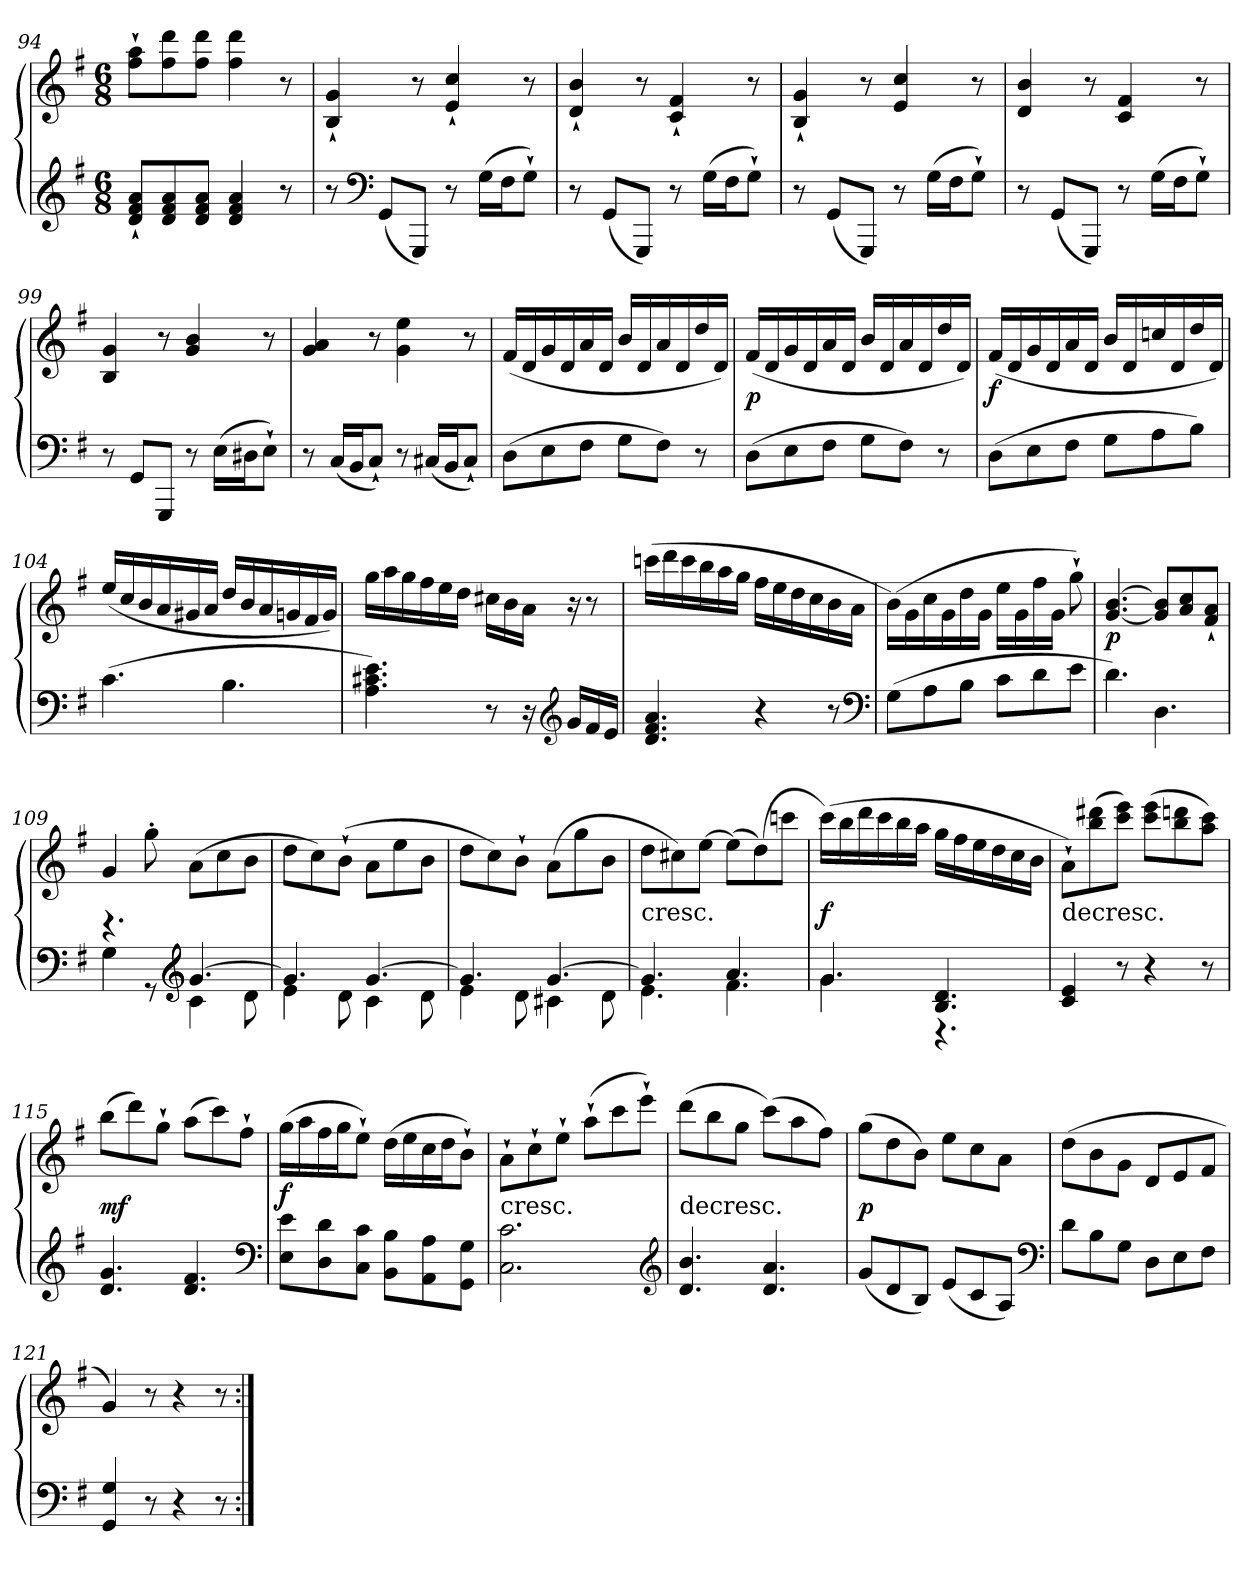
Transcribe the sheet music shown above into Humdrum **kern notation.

**kern	**kern	**dynam
*part1	*part1	*part1
*staff2	*staff1	*staff1/2
*clefG2	*clefG2	*
*k[f#]	*k[f#]	*
*G:	*G:	*
*M6/8	*M6/8	*
=94	=94	=94
8d`/ 8f#`/ 8a`/L	8ff#`\ 8aa`\L	.
8d/ 8f#/ 8a/	8ff#\ 8ddd\	.
8d/ 8f#/ 8a/J	8ff#\ 8ddd\J	.
4d/ 4f#/ 4a/	4ff#\ 4ddd\	.
8r	8r	.
=95	=95	=95
8r	4B`/ 4g`/	.
*clefF4	*	*
(8GG/L	.	.
8GGG/J)	8r	.
8r	4e`/ 4cc`/	.
(16G\LL	.	.
16F#\J	.	.
8G`\J)	8r	.
=96	=96	=96
8r	4d`/ 4b`/	.
(8GG/L	.	.
8GGG/J)	8r	.
8r	4c`/ 4f#`/	.
(16G\LL	.	.
16F#\J	.	.
8G`\J)	8r	.
=97	=97	=97
8r	4B`/ 4g`/	.
(8GG/L	.	.
8GGG/J)	8r	.
8r	4e/ 4cc/	.
(16G\LL	.	.
16F#\J	.	.
8G`\J)	8r	.
=98	=98	=98
8r	4d/ 4b/	.
(8GG/L	.	.
8GGG/J)	8r	.
8r	4c/ 4f#/	.
(16G\LL	.	.
16F#\J	.	.
8G`\J)	8r	.
=99	=99	=99
8r	4B/ 4g/	.
8GG/L	.	.
8GGG/J	8r	.
8r	4g/ 4b/	.
(16E\LL	.	.
16D#X\J	.	.
8E`\J)	8r	.
=100	=100	=100
8r	4g/ 4a/	.
(16C/LL	.	.
16BB/J	.	.
8C`/J)	8r	.
8r	4g\ 4ee\	.
(16C#X/LL	.	.
16BB/J	.	.
8C#`/J)	8r	.
=101	=101	=101
(8D\L	(16f#/LL	.
.	16d/	.
8E\	16g/	.
.	16d/	.
8F#\J	16a/	.
.	16d/JJ	.
8G\L	16b/LL	.
.	16d/	.
8F#\J)	16a/	.
.	16d/	.
8r	16dd/	.
.	16d/JJ)	.
=102	=102	=102
(8D\L	(16f#/LL	p
.	16d/	.
8E\	16g/	.
.	16d/	.
8F#\J	16a/	.
.	16d/JJ	.
8G\L	16b/LL	.
.	16d/	.
8F#\J)	16a/	.
.	16d/	.
8r	16dd/	.
.	16d/JJ)	.
=103	=103	=103
(8D\L	(16f#/LL	f
.	16d/	.
8E\	16g/	.
.	16d/	.
8F#\J	16a/	.
.	16d/JJ	.
8G\L	16b/LL	.
.	16d/	.
8A\	16ccn/	.
.	16d/	.
8B\J)	16dd/	.
.	16d/JJ)	.
=104	=104	=104
(4.c\	(16ee/LL	.
.	16cc/	.
.	16b/	.
.	16a/	.
.	16g#X/	.
.	16a/JJ	.
4.B\	16dd/LL	.
.	16b/	.
.	16a/	.
.	16gn/	.
.	16f#/	.
.	16g/JJ)	.
=105	=105	=105
4.A\ 4.c#X\ 4.e\)	16gg\LL	.
.	16aa\	.
.	16gg\	.
.	16ff#\	.
.	16ee\	.
.	16dd\JJ	.
8r	16cc#X\LL	.
.	16b\	.
16r	16a\JJ	.
*clefG2	*	*
16g/LL	16r	.
16f#/	8r	.
16e/JJ	.	.
=106	=106	=106
4.d/ 4.f#/ 4.a/	(16cccn\LL	.
.	16ddd\	.
.	16ccc\	.
.	16bb\	.
.	16aa\	.
.	16gg\JJ	.
4r	16ff#\LL	.
.	16ee\	.
.	16dd\	.
.	16cc\	.
8r	16b\	.
.	16a\JJ	.
*clefF4	*	*
=107	=107	=107
(8G\L	(16b\LL)	.
.	16g\	.
8A\	16cc\	.
.	16g\	.
8B\J	16dd\	.
.	16g\JJ	.
8c\L	16ee\LL	.
.	16g\	.
8d\	16ff#\	.
.	16g\JJ	.
8e\J	8gg`\)	.
=108	=108	=108
4.d\)	[4.g/ [4.b/	p
4.D\	8g]/ 8b]/L	.
.	8a/ 8cc/	.
.	8f#`/ 8a`/J	.
=109	=109	=109
*^	*	*
4.r	4G\	4g/	.
.	8r	8gg'\	.
*clefG2	*	*	*
[4.g/	4c\	(8a\L	.
.	.	8cc\	.
.	8d\	8b\J	.
=110	=110	=110	=110
4.g/]	4e\	8dd\L	.
.	.	8cc\)	.
.	8d\	(8b`\J	.
[4.g/	4c\	8a\L	.
.	.	8ee\	.
.	8d\	8b\J	.
=111	=111	=111	=111
4.g/]	4e\	8dd\L	.
.	.	8cc\)	.
.	8d\	8b`\J	.
[4.g/	4c#X\	(8a\L	.
.	.	8gg\	.
.	8d\	8b\J	.
=112	=112	=112	=112
!	!	!LO:TX:c:t=cresc.	!
4.g/]	4.e\	8dd\L	.
.	.	8cc#X\)	.
.	.	[8ee\J	.
4.a/	4.f#\	(8ee\L]	.
.	.	(8dd\)	.
.	.	8cccn\J	.
=113	=113	=113	=113
4.g/	4.g\	(16ccc\LL)	f
.	.	16bb\	.
.	.	16ddd\	.
.	.	16ccc\	.
.	.	16bb\	.
.	.	16aa\JJ	.
4.B/ 4.d/	4.r	16gg\LL	.
.	.	16ff#\	.
.	.	16ee\	.
.	.	16dd\	.
.	.	16cc\	.
.	.	16b\JJ	.
*v	*v	*	*
=114	=114	=114
!	!LO:TX:c:t=decresc.	!
4c/ 4e/	8a`\L)	.
.	(8bb\ 8ddd#X\	.
8r	8ccc\ 8eee\J)	.
4r	(8ccc\ 8eee\L	.
.	8bb\ 8dddn\	.
8r	8aa\ 8ccc\J)	.
=115	=115	=115
4.d/ 4.g/	(8bb\L	mf
.	8ddd\)	.
.	8gg`\J	.
4.d/ 4.f#/	(8aa\L	.
.	8ccc\)	.
.	8ff#`\J	.
*clefF4	*	*
=116	=116	=116
8E\ 8e\L	(16gg\LL	f
.	16aa\	.
8D\ 8d\	16ff#\	.
.	16gg\J	.
8C\ 8c\J	8ee`\J)	.
8BB\ 8B\L	(16dd\LL	.
.	16ee\	.
8AA\ 8A\	16cc\	.
.	16dd\J	.
8GG\ 8G\J	8b`\J)	.
=117	=117	=117
!	!LO:TX:c:t=cresc.	!
2.C\ 2.c\	8a`\L	.
.	8cc`\	.
.	8ee`\J	.
.	(8aa`\L	.
.	8ccc\	.
.	8eee`\J)	.
*clefG2	*	*
=118	=118	=118
!	!LO:TX:c:t=decresc.	!
4.d/ 4.b/	(8ddd\L	.
.	8bb\	.
.	8gg\J	.
4.d/ 4.a/	(8ccc\L)	.
.	8aa\	.
.	8ff#\J)	.
=119	=119	=119
(8g/L	(8gg\L	p
8d/	8dd\	.
8B/J)	8b\J)	.
(8e/L	8ee\L	.
8c/	8cc\	.
8A/J)	8a\J	.
*clefF4	*	*
=120	=120	=120
8d\L	(8dd\L	.
8B\	8b\	.
8G\J	8g\J	.
8D\L	8d/L	.
8E\	8e/	.
8F#\J	8f#/J	.
=121	=121	=121
4GG/ 4G/	4g/)	.
8r	8r	.
4r	4r	.
8r	8r	.
=:|!	=:|!	=:|!
*-	*-	*-
